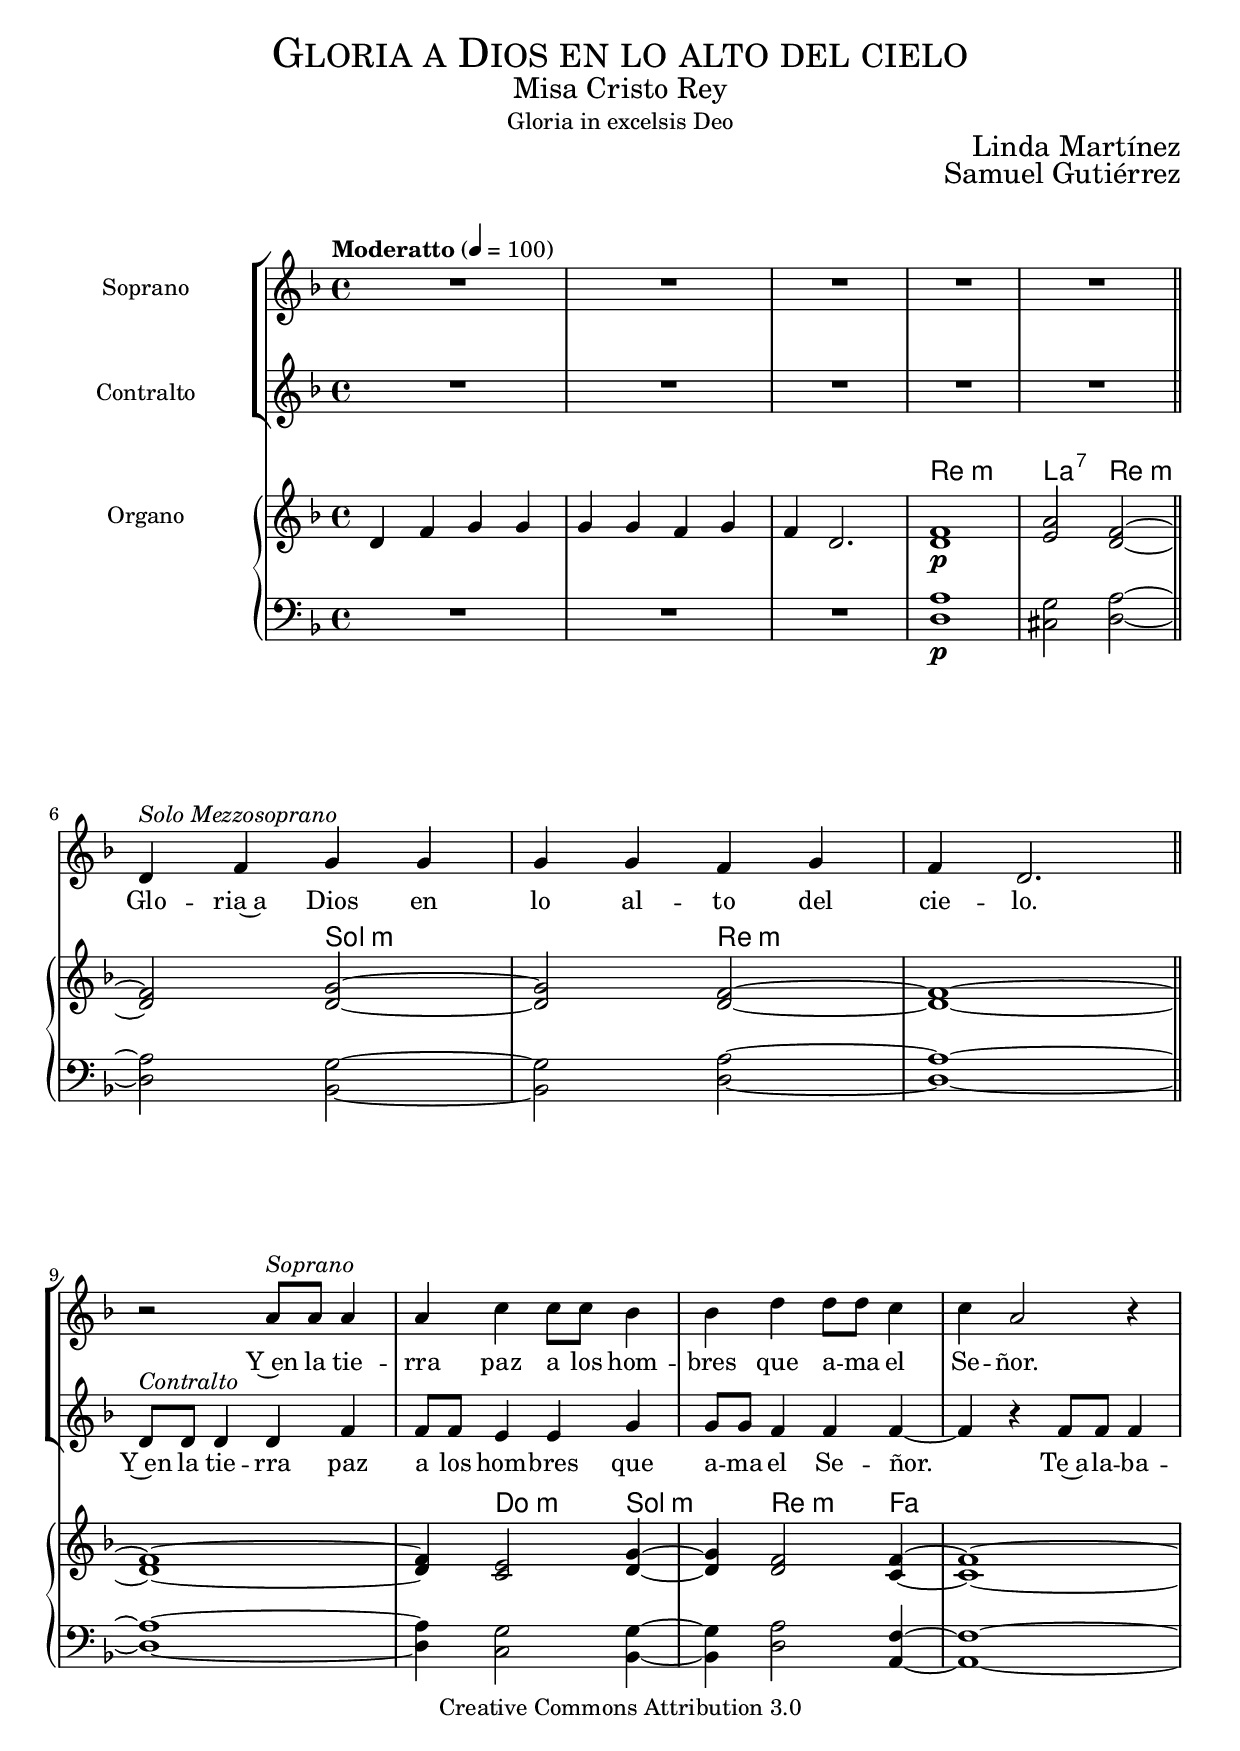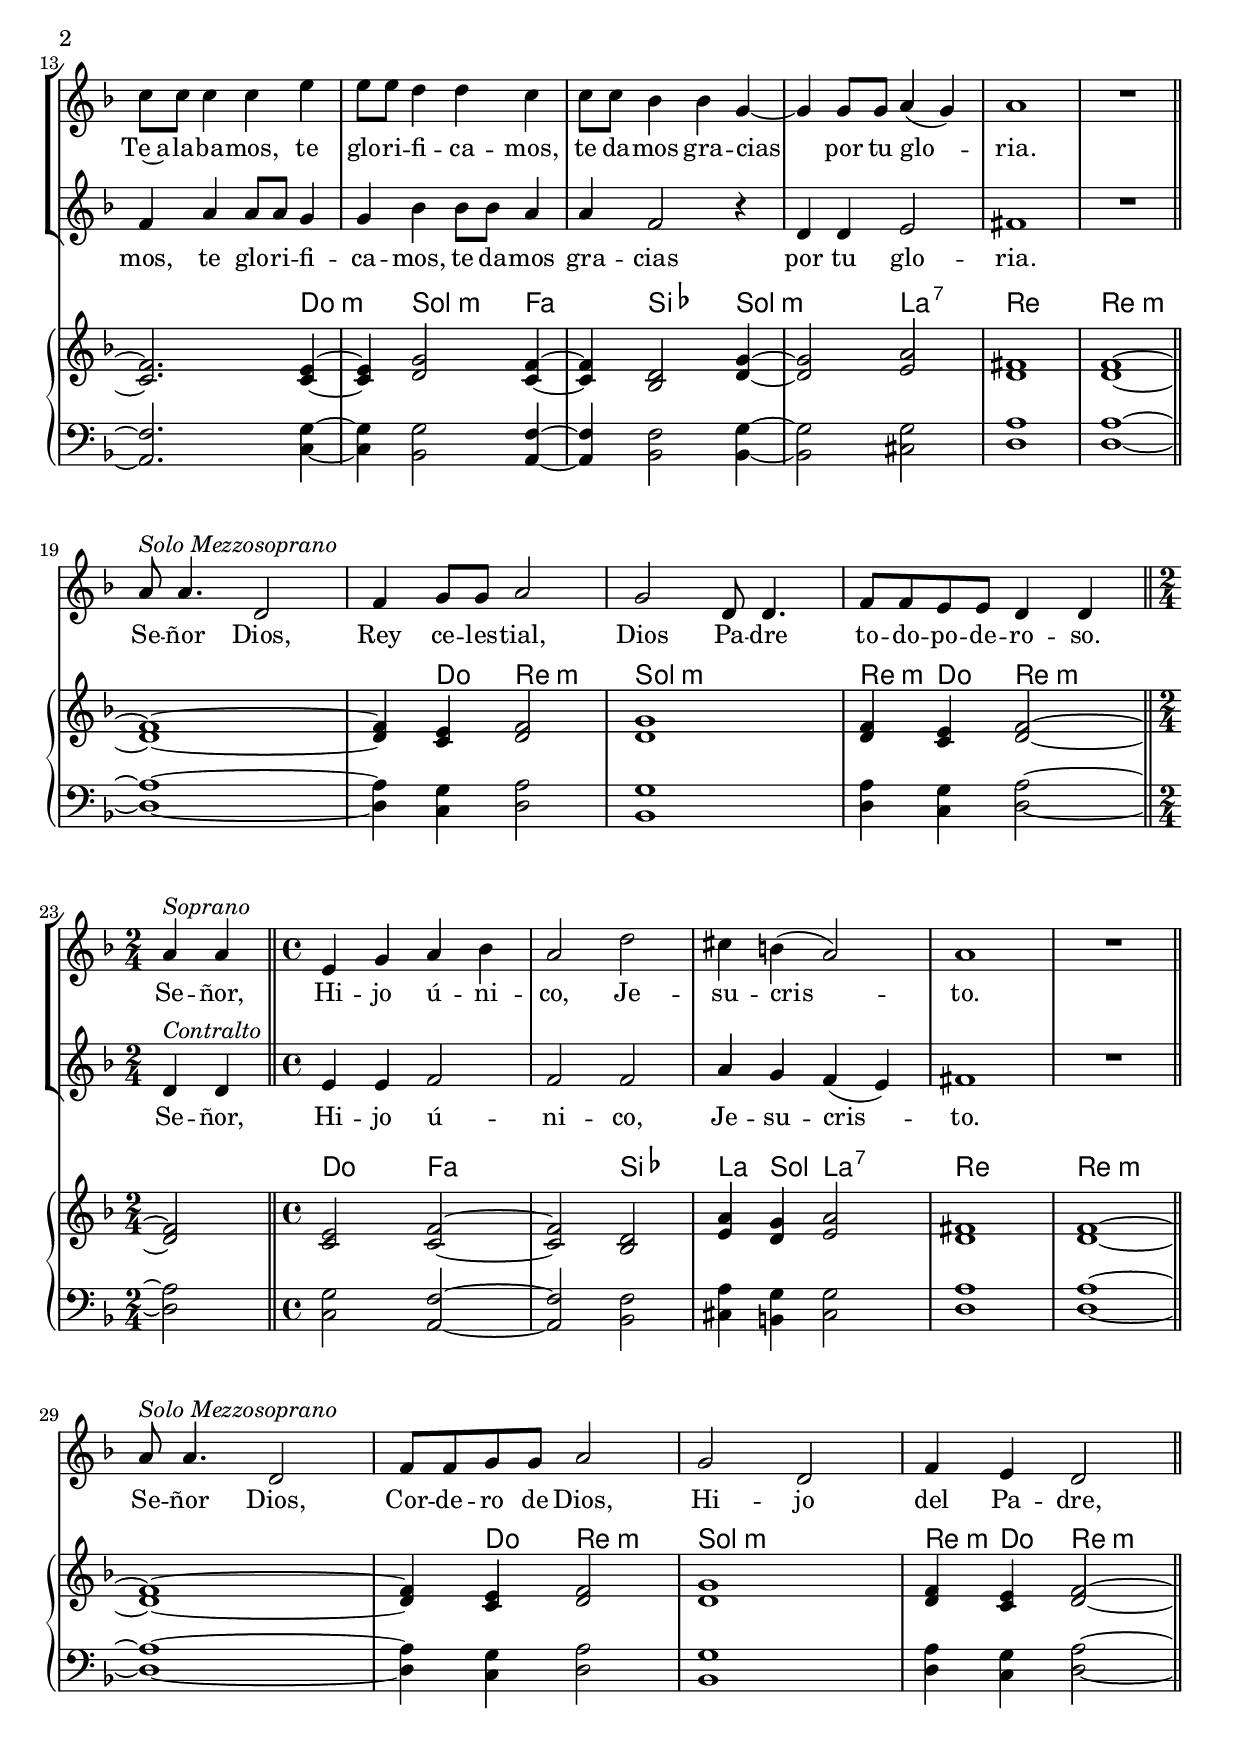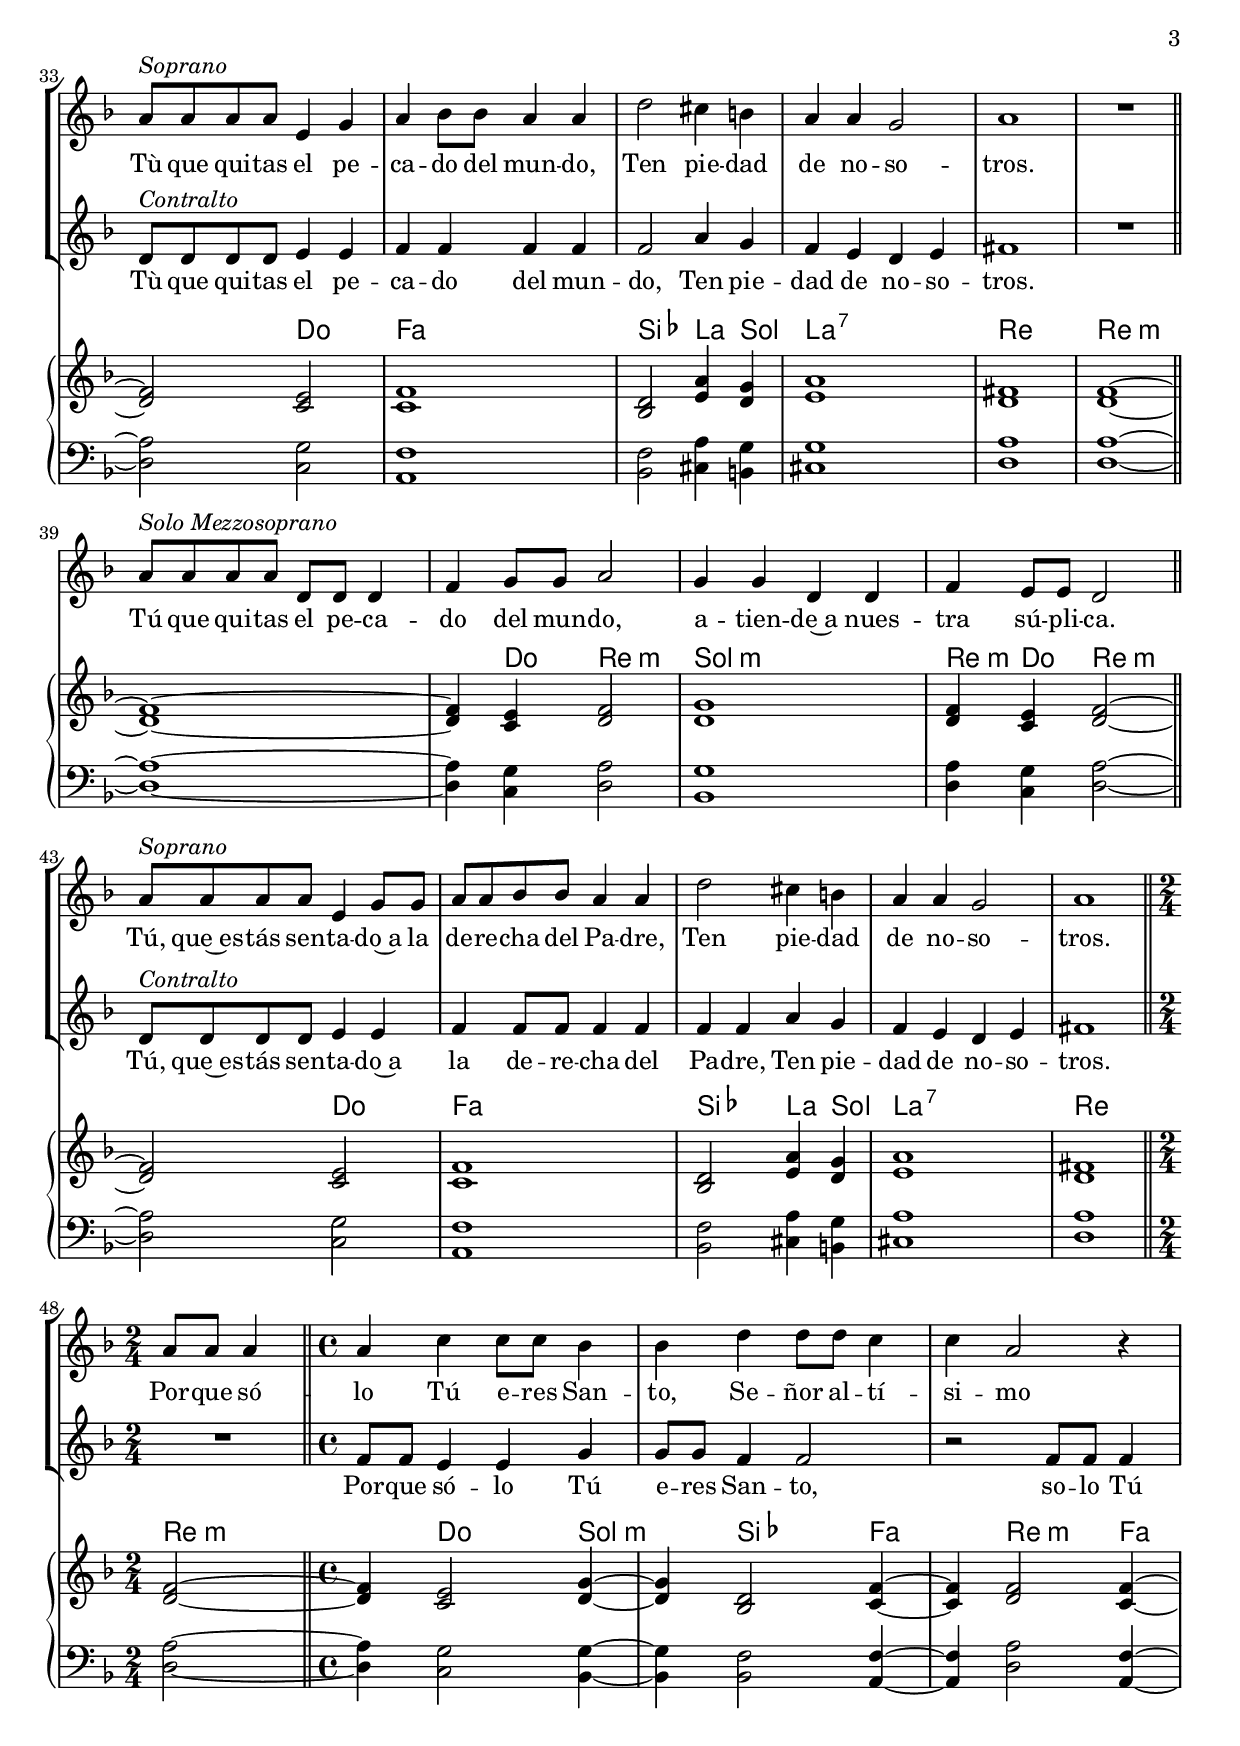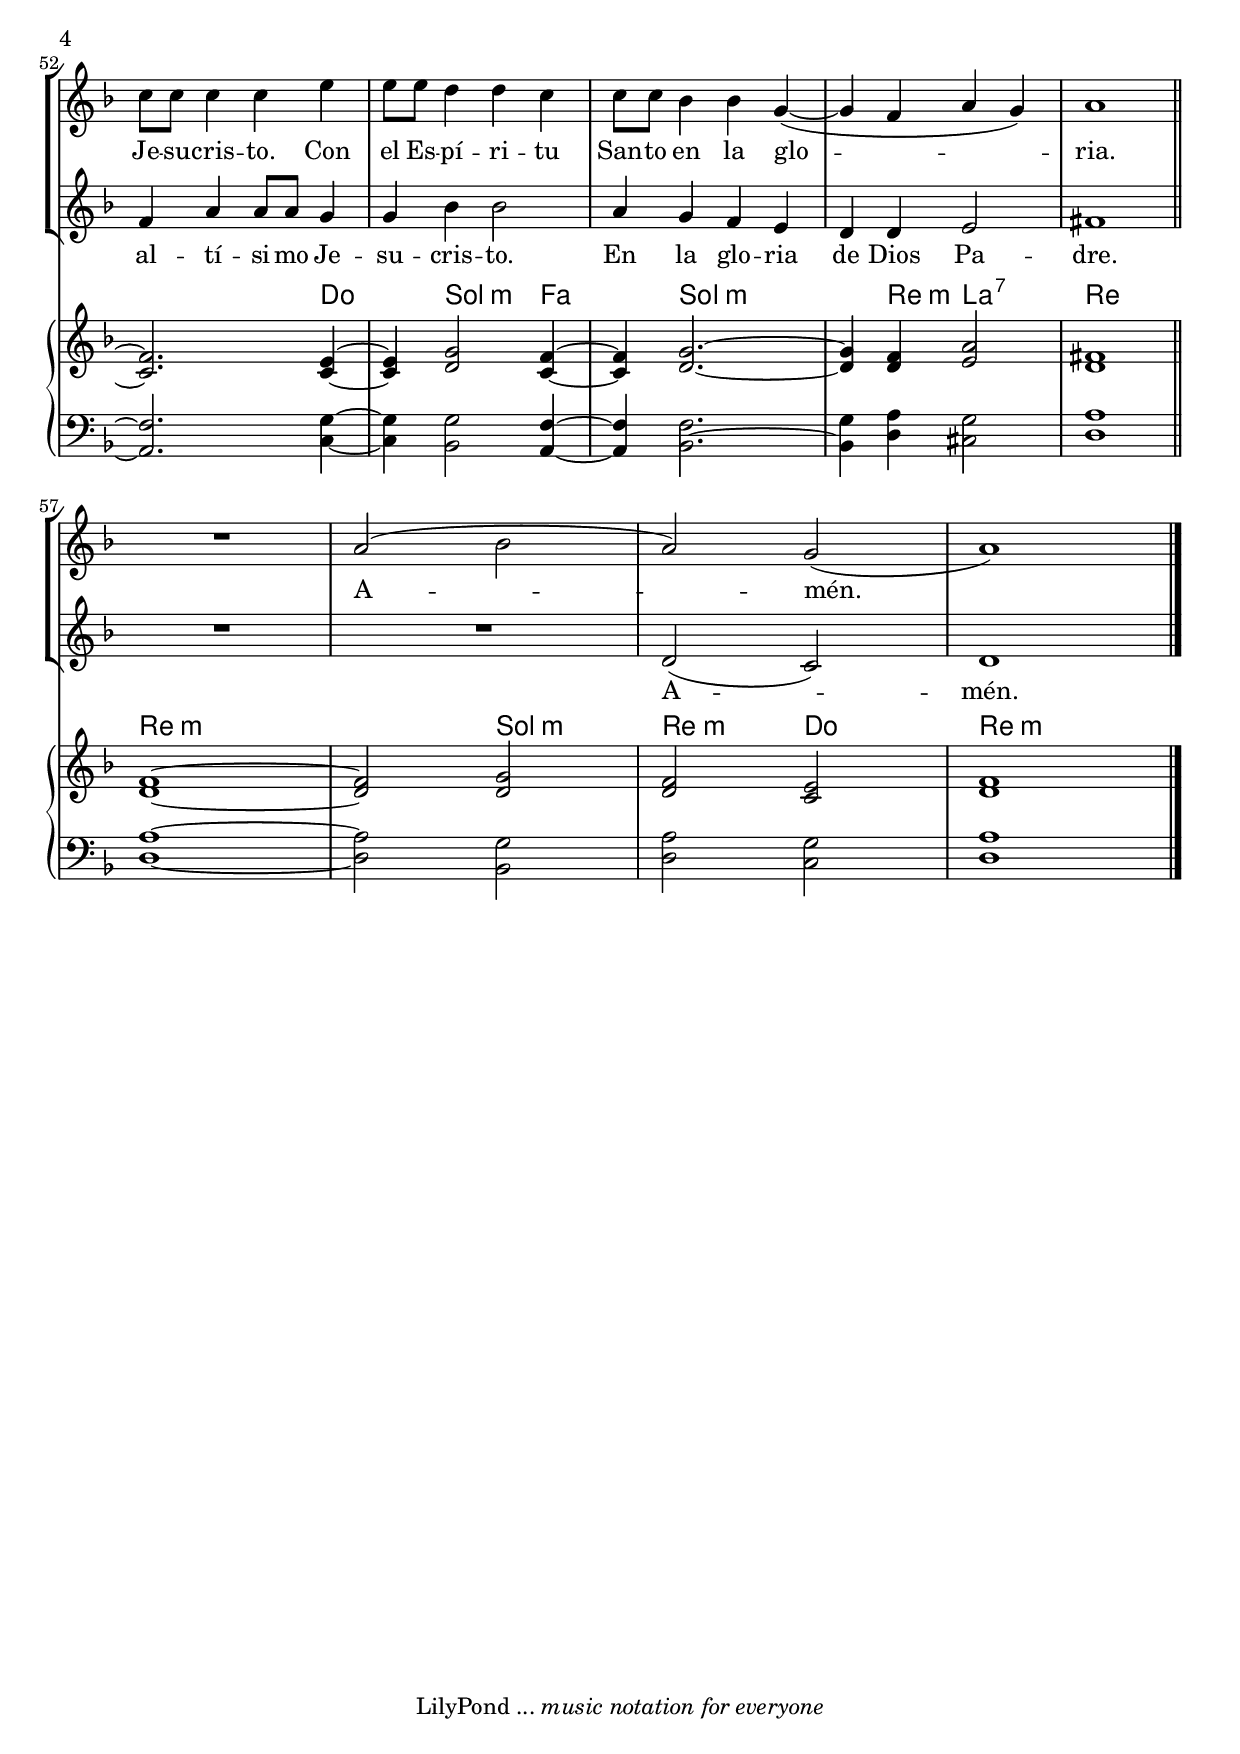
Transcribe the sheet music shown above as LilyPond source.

% ****************************************************************
%   Gloria a Dios en lo alto del cielo - Renaissance way melody
%	Music and accompaniment by serachsam
% ****************************************************************
\language "espanol"
\version "2.23.2"

% --- Global parameters
particle = 0
jump = \break

% --- Includes
\include "global.ily"
soprano_music = \relative do'' {
  \compressEmptyMeasures

  R1*5 | \bar "||" #(if (= particle 1) jump "") % 5
  re,4^\markup{ \italic "Solo Mezzosoprano"} fa sol sol |
  sol4 sol fa sol |
  fa4 re2. | \bar "||" #(if (= particle 1) jump "") % 8
  r2 la'8^\markup{ \italic "Soprano"} la la4 |
  la4 do4 do8 do sib4 |
  sib4 re re8 re do4 |
  do4 la2 r4 | #(if (= particle 1) jump "") % 12
  do8 do do4 do4 mi4 |
  mi8 mi re4 re4 do4 |
  do8 do sib4 sib4 sol4~ |
  sol4 sol8 sol la4( sol) |
  la1 |
  R1 | \bar "||" #(if (= particle 1) jump "") % 18
  la8^\markup{\italic "Solo Mezzosoprano"} la4. re,2 |
  fa4 sol8 sol la2 |
  sol2 re8 re4. |
  fa8 fa mi mi re4 re4 | \bar "||" #(if (= particle 1) jump "") % 22
  \time 2/4 la'4^\markup{\italic "Soprano"} la | \bar "||"
  \time 4/4 mi sol la sib |
  la2 re2 |
  dos4 si( la2 )
  la1 |
  R1*1 | \bar "||" #(if (= particle 1) jump "") % 28
  la8^\markup{\italic "Solo Mezzosoprano"} la4. re,2 |
  fa8 fa sol8 sol la2 |
  sol2 re2 |
  fa4 mi re2 | \bar "||" #(if (= particle 1) jump "") % 32
  la'8^\markup{ \italic "Soprano"} la la la mi4 sol |
  la4 sib8 sib la4 la |
  re2 dos4 si |
  la4 la sol2 |
  la1 |
  R1*1 | \bar "||" #(if (= particle 1) jump "") % 38
  la8^\markup{\italic "Solo Mezzosoprano"} la la la re,8 re re4 |
  fa4 sol8 sol la2 |
  sol4 sol re re |
  fa4 mi8 mi re2 | \bar "||" #(if (= particle 1) jump "") % 42
  la'8^\markup{\italic "Soprano"} la la la mi4 sol8 sol |
  la8 la sib sib la4 la |
  re2 dos4 si  |
  la4 la sol2 |
  la1 | \bar "||" #(if (= particle 1) jump "") % 47
  \time 2/4 la8 la la4 | \bar "||"
  \time 4/4 la4 do4 do8 do sib4 |
  sib4 re re8 re do4 |
  do4 la2 r4 | #(if (= particle 1) jump "") % 51
  do8 do do4 do4 mi4 |
  mi8 mi re4 re4 do4 |
  do8 do sib4 sib4 sol4(~ |
  sol4 fa la4 sol)
  la1 | \bar "||" #(if (= particle 1) jump "") % 56
  R1 |
  la2( sib |
  la2) sol( |
  la1) |

  \bar "|."
}

soprano_lyrics = \lyricmode {
    Glo -- ria~a Dios en lo al -- to del cie -- lo.

    Y~en la tie -- rra paz a los hom -- bres que a -- ma el Se -- ñor.
    Te~a -- la -- ba -- mos, te glo -- ri -- fi -- ca -- mos, te da -- mos gra -- cias por tu glo -- ria.

    Se -- ñor Dios, Rey ce -- les -- tial, Dios Pa -- dre to -- do -- po -- de -- ro -- so.
    Se -- ñor, Hi -- jo ú -- ni -- co, Je -- su -- cris -- to.

    Se -- ñor Dios, Cor -- de -- ro de Dios, Hi -- jo del Pa -- dre,
    Tù que qui -- tas el pe -- ca -- do del mun -- do, Ten pie -- dad de no -- so -- tros.

    Tú que qui -- tas el pe -- ca -- do del mun -- do, a -- tien -- de~a nues -- tra sú -- pli -- ca.
    Tú, que~es -- tás sen -- ta -- do~a la de -- re -- cha del Pa -- dre, Ten pie -- dad de no -- so -- tros.

    Por -- que só -- lo Tú e -- res San -- to, Se -- ñor al -- tí -- si -- mo Je -- su -- cris -- to.
    Con el Es -- pí -- ri -- tu San -- to en la glo -- ria.

    A -- mén.
}

\include "alto.ily"
harmonies = \new ChordNames {
  \set ChordNames.midiInstrument = "string ensemble 2"
  \set ChordNames.midiMaximumVolume = #0
  \set chordChanges = ##t
  \chordmode {
    \italianChords

    s1*3 |
    re1:m |
    la2:7 re2:m |
    s2 sol2:m |
    s2 re2:m |
    s1*2 |
    s4 do2:m sol4:m |
    s4 re2:m fa4 |
    s1 |
    s2. do4:m |
    s4 sol2:m fa4 |
    s4 sib2 sol4:m |
    s2 la2:7 |
    re1 |
    re1:m |
    s1 |
    s4 do4 re2:m |
    sol1:m |
    re4:m do4 re2:m |
    s2 |
    do2 fa2 |
    fa2 sib2 |
    la4 sol4 la2:7 |
    re1 |
    re1:m |
    s1 |
    s4 do4 re2:m |
    sol1:m |
    re4:m do4 re2:m |
    s2 do2 |
    fa1 |
    sib2 la4 sol4 |
    la1:7 |
    re1 |
    re1:m |
    s1 |
    s4 do4 re2:m |
    sol1:m |
    re4:m do4 re2:m |
    s2 do2 |
    fa1 |
    sib2 la4 sol4 |
    la1:7 |
    re1 |
    re2:m |
    s4 do2 sol4:m |
    s4 sib2 fa4 |
    s4 re2:m fa4 |
    s2. do4 |
    s4 sol2:m fa4 |
    s4 sol2.:m |
    s4 re4:m la2:7 |
    re1 |
    re1:m |
    s2 sol2:m |
    re2:m do2 |
    re1:m |
  }
}

notes_soproano = \relative do'' {
    re,4 fa sol sol |
    sol4 sol fa sol |
    fa4 re2. |
    fa1\p |
    la2 fa2~ | \bar "||" #(if (= particle 1) "" jump) % 5
    fa2 sol~ |
    sol2 fa~ |
    fa1~ | \bar "||" #(if (= particle 1) "" jump) % 8
    fa1~ |
    fa4 mi2 sol4~ |
    sol4 fa2 fa4~ |
    fa1~ | #(if (= particle 1) "" jump) % 12
    fa2. mi4~ |
    mi4 sol2 fa4~ |
    fa4 re2 sol4~ |
    sol2 la2 |
    fas1 |
    fa1~ | \bar "||" #(if (= particle 1) "" jump) % 18
    fa1~ |
    fa4 mi4 fa2 |
    sol1 |
    fa4 mi4 fa2~ | \bar "||" #(if (= particle 1) "" jump) % 22
    \time 2/4 fa2 | \bar "||"
    \time 4/4 mi2 fa2~ |
    fa2 re2 |
    la'4 sol la2 |
    fas1 |
    fa1~ | \bar "||" #(if (= particle 1) "" jump) % 28
    fa1~ |
    fa4 mi4 fa2 |
    sol1 |
    fa4 mi4 fa2~ | \bar "||" #(if (= particle 1) "" jump) % 32
    fa2 mi2 |
    fa1 |
    re2 la'4 sol4 |
    la1 |
    fas1 |
    fa1~ | \bar "||" #(if (= particle 1) "" jump) % 38
    fa1~ |
    fa4 mi4 fa2 |
    sol1 |
    fa4 mi4 fa2~ | \bar "||" #(if (= particle 1) "" jump) % 42
    fa2 mi2 |
    fa1 |
    re2 la'4 sol4 |
    la1 |
    fas1 | \bar "||" #(if (= particle 1) "" jump) %48
    \time 2/4 fa2~ | \bar "||"
    \time 4/4 fa4 mi2 sol4~ |
    sol4 re2 fa4~ |
    fa4 fa2 fa4~ | #(if (= particle 1) "" jump) % 51
    fa2. mi4~ |
    mi4 sol2 fa4~ |
    fa4 sol2.~ |
    sol4 fa la2 |
    fas1 | \bar "||" #(if (= particle 1) "" jump) % 56
    fa1~ |
    fa2 sol |
    fa2 mi |
    fa1 |

    \bar "|."
}

notes_alto = \relative do' {
    R1*3 |
    re1\p |
    mi2 re~ |
    re2 re~ |
    re2 re~ |
    re1~ |
    re1~ |
    re4 do2 re4~ |
    re4 re2 do4~ |
    do1~ |
    do2. do4~ |
    do4 re2 do4~ |
    do4 sib2 re4~ |
    re2 mi |
    re1 |
    re1~ |
    re1~ |
    re4 do re2 |
    re1 |
    re4 do4 re2~ |
    re2 |
    do2 do2~ |
    do2 sib2 |
    mi4 re mi2 |
    re1 |
    re1~ |
    re1~ |
    re4 do re2 |
    re1 |
    re4 do4 re2~ |
    re2 do2 |
    do1 |
    sib2 mi4 re |
    mi1 |
    re1 |
    re1~ |
    re1~ |
    re4 do re2 |
    re1 |
    re4 do4 re2~ |
    re2 do2 |
    do1 |
    sib2 mi4 re |
    mi1 |
    re1 |
    re2~ |
    re4 do2 re4~ |
    re4 sib2 do4~ |
    do4 re2 do4~ |
    do2. do4~ |
    do4 re2 do4~ |
    do4 re2.~ |
    re4 re mi2 |
    re1 |
    re1~ |
    re2 re |
    re2 do |
    re1 |
}

notes_tenor = \relative do' {
    R1*3 |
    la1\p |
    sol2 la~ |
    la2 sol~ |
    sol2 la~ |
    la1~ |
    la1~ |
    la4 sol2 sol4~ |
    sol4 la2 fa4~ |
    fa1~ |
    fa2. sol4~ |
    sol4 sol2 fa4~ |
    fa4 fa2 sol4~ |
    sol2 sol2 |
    la1 |
    la1~ |
    la1~ |
    la4 sol la2 |
    sol1 |
    la4 sol4 la2~ |
    la2 |
    sol2 fa2~ |
    fa2 fa |
    la4 sol sol2 |
    la1 |
    la1~ |
    la1~ |
    la4 sol la2 |
    sol1 |
    la4 sol4 la2~ |
    la2 sol2 |
    fa1 |
    fa2 la4 sol4 |
    sol1 |
    la1 |
    la1~ |
    la1~ |
    la4 sol la2 |
    sol1 |
    la4 sol4 la2~ |
    la2 sol2 |
    fa1 |
    fa2 la4 sol4 |
    la1 |
    la1 |
    la2~ |
    la4 sol2 sol4~ |
    sol4 fa2 fa4~ |
    fa4 la2 fa4~ |
    fa2. sol4~ |
    sol4 sol2 fa4~ |
    fa4 fa2.~ |
    sol4 la sol2 |
    la1 |
    la1~ |
    la2 sol |
    la2 sol |
    la1 |
}

notes_bass = \relative do {
    R1*3 |
    re1\p |
    dos2 re~ |
    re2 sib~ |
    sib2 re~ |
    re1~ |
    re1~ |
    re4 |
    do2 sib4~ |
    sib4 re2 la4~ |
    la1~ |
    la2. do4~ |
    do4 sib2 la4~ |
    la4 sib2 sib4~ |
    sib2 dos2 |
    re1 |
    re1~ |
    re1~ |
    re4 do re2 |
    sib1 |
    re4 do4 re2~ |
    re2 |
    do2 la2~ |
    la2 sib |
    dos4 si dos2 |
    re1 |
    re1~ |
    re1~ |
    re4 do re2 |
    sib1 |
    re4 do4 re2~ |
    re2 do2 |
    la1 |
    sib2 dos4 si |
    dos1 |
    re1 |
    re1~ |
    re1~ |
    re4 do re2 |
    sib1 |
    re4 do4 re2~ |
    re2 do2 |
    la1 |
    sib2 dos4 si |
    dos1 |
    re1 |
    re2~ |
    re4 do2 sib4~ |
    sib4 sib2 la4~ |
    la4 re2 la4~ |
    la2. do4~ |
    do4 sib2 la4~ |
    la4 sib2.~ |
    sib4 re dos2 |
    re1 |
    re1~ |
    re2 sib |
    re2 do |
    re1 |
}


% --- Global size
% #(set-global-staff-size 20)

% --- Header
\markup { \fill-line { \center-column { \fontsize #5 \smallCaps "Gloria a Dios en lo alto del cielo" \fontsize #2 "Misa Cristo Rey" "Gloria in excelsis Deo" } } }
\markup { \fill-line { " " \center-column { \fontsize #2 "Linda Martínez" } } }
\markup { \fill-line { " " \center-column { \fontsize #2 "Samuel Gutiérrez" } } }
\header {
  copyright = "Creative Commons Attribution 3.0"
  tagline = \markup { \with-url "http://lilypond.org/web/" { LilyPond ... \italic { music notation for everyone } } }
  breakbefore = ##t
}

% --- Music

% --- Harmony

\score {
  <<
    \new StaffGroup = "Comunion" <<
      \new Staff <<
        \new Voice = "soprano" <<
          \set Staff.instrumentName = #"Soprano"
          \set Staff.midiInstrument = #"choir aahs"
          \set Staff.midiMaximumVolume = #1.5
          \global \soprano_music
        >>\new Lyrics = "soprano"
        \context Lyrics = "soprano" \lyricsto "soprano" \soprano_lyrics
      >>
      \new Staff <<
        \new Voice = "alto" <<
          \set Staff.instrumentName = #"Contralto"
          \set Staff.midiInstrument = #"choir aahs"
          \set Staff.midiMaximumVolume = #1.5
          \global \alto_music
        >>
        \new Lyrics = "alto"
        \context Lyrics = "alto" \lyricsto "alto" \alto_lyrics
      >>
    >>
    \harmonies
    \new PianoStaff <<
      \new Staff <<
        \set Staff.instrumentName = #"Organo"
        \set Staff.midiInstrument = #"church organ"
        \set Staff.midiMaximumVolume = #0.6
        \set Staff.printPartCombineTexts = ##f
        \partCombine
        << \global \notes_soproano >>
        << \global \notes_alto >>
      >>
      \new Staff <<
        \set Staff.midiInstrument = #"church organ"
        \set Staff.midiMaximumVolume = #0.6
        \clef bass
        \set Staff.printPartCombineTexts = ##f
        \partCombine
        << \global \notes_tenor >>
        << \global \notes_bass >>
      >>
    >>
  >>
  \midi { }
  \layout {
    \context {
      \Staff \RemoveEmptyStaves
    }
  }
}

% --- Paper
\paper{
  #(set-default-paper-size "letter")
  indent=3.5\cm
  page-breaking = #ly:page-turn-breaking
}
